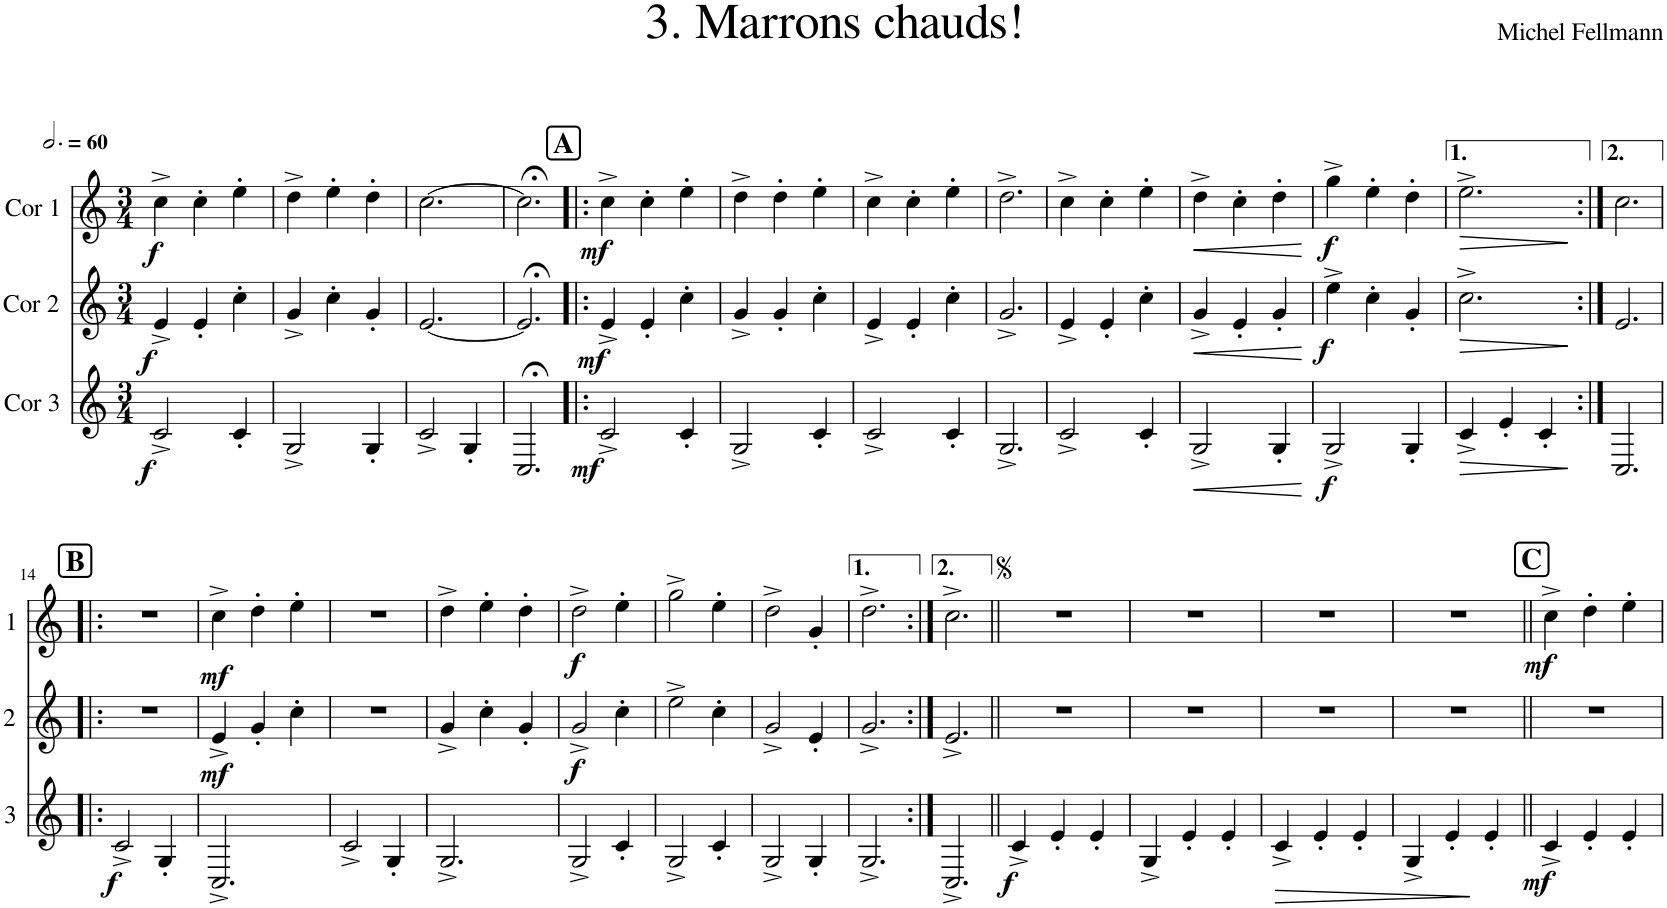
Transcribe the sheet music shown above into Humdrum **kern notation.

**kern	**dynam	**kern	**dynam	**kern	**dynam
*part3	*part3	*part2	*part2	*part1	*part1
*staff3	*staff3	*staff2	*staff2	*staff1	*staff1
*I"Cor 3	*	*I"Cor 2	*	*I"Cor 1	*
*clefG2	*	*clefG2	*	*clefG2	*
*Trd4c7	*	*Trd4c7	*	*Trd4c7	*
*k[]	*	*k[]	*	*k[]	*
*M3/4	*	*M3/4	*	*M3/4	*
*MM180	*	*MM180	*	*MM180	*
=1	=1	=1	=1	=1	=1
!	!LO:DY:b	!	!LO:DY:b	!	!LO:DY:b
2c^/	f	4e^/	f	4cc^\	f
.	.	4e'/	.	4cc'\	.
4c'/	.	4cc'\	.	4ee'\	.
=2	=2	=2	=2	=2	=2
2G^/	.	4g^/	.	4dd^\	.
.	.	4cc'\	.	4ee'\	.
4G'/	.	4g'/	.	4dd'\	.
=3	=3	=3	=3	=3	=3
2c^/	.	[2.e/	.	[2.cc\	.
4G'/	.	.	.	.	.
=4	=4	=4	=4	=4	=4
2.C;</	.	2.e;</]	.	2.cc;<\]	.
!!LO:REH:place=s1:a:B:cj:fs=14:t=A
=5!|:	=5!|:	=5!|:	=5!|:	=5!|:	=5!|:
!	!LO:DY:b	!	!LO:DY:b	!	!LO:DY:b
2c^/	mf	4e^/	mf	4cc^\	mf
.	.	4e'/	.	4cc'\	.
4c'/	.	4cc'\	.	4ee'\	.
=6	=6	=6	=6	=6	=6
2G^/	.	4g^/	.	4dd^\	.
.	.	4g'/	.	4dd'\	.
4c'/	.	4cc'\	.	4ee'\	.
=7	=7	=7	=7	=7	=7
2c^/	.	4e^/	.	4cc^\	.
.	.	4e'/	.	4cc'\	.
4c'/	.	4cc'\	.	4ee'\	.
=8	=8	=8	=8	=8	=8
2.G^/	.	2.g^/	.	2.dd^\	.
=9	=9	=9	=9	=9	=9
2c^/	.	4e^/	.	4cc^\	.
.	.	4e'/	.	4cc'\	.
4c'/	.	4cc'\	.	4ee'\	.
=10	=10	=10	=10	=10	=10
!	!LO:HP:b	!	!LO:HP:b	!	!LO:HP:b
2G^/	<	4g^/	<	4dd^\	<
.	.	4e'/	.	4cc'\	.
4G'/	.	4g'/	.	4dd'\	.
.	[	.	[	.	[
=11	=11	=11	=11	=11	=11
!	!LO:DY:b	!	!LO:DY:b	!	!LO:DY:b
2G^/	f	4ee^\	f	4gg^\	f
.	.	4cc'\	.	4ee'\	.
4G'/	.	4g'/	.	4dd'\	.
=12	=12	=12	=12	=12	=12
!	!LO:HP:b	!	!LO:HP:b	!	!LO:HP:b
4c^/	>	2.cc^\	>	2.ee^\	>
4e'/	.	.	.	.	.
4c'/	.	.	.	.	.
.	]	.	]	.	]
=13:|!	=13:|!	=13:|!	=13:|!	=13:|!	=13:|!
2.C/	.	2.e/	.	2.cc\	.
!!LO:LB:g=z
!!LO:REH:place=s1:a:B:cj:fs=14:t=B
=14!|:	=14!|:	=14!|:	=14!|:	=14!|:	=14!|:
!	!LO:DY:b	!	!	!	!
2c^/	f	2.r	.	2.r	.
4G'/	.	.	.	.	.
=15	=15	=15	=15	=15	=15
!	!	!	!LO:DY:b	!	!LO:DY:b
2.C^/	.	4e^/	mf	4cc^\	mf
.	.	4g'/	.	4dd'\	.
.	.	4cc'\	.	4ee'\	.
=16	=16	=16	=16	=16	=16
2c^/	.	2.r	.	2.r	.
4G'/	.	.	.	.	.
=17	=17	=17	=17	=17	=17
2.G^/	.	4g^/	.	4dd^\	.
.	.	4cc'\	.	4ee'\	.
.	.	4g'/	.	4dd'\	.
=18	=18	=18	=18	=18	=18
!	!	!	!LO:DY:b	!	!LO:DY:b
2G^/	.	2g^/	f	2dd^\	f
4c'/	.	4cc'\	.	4ee'\	.
=19	=19	=19	=19	=19	=19
2G^/	.	2ee^\	.	2gg^\	.
4c'/	.	4cc'\	.	4ee'\	.
=20	=20	=20	=20	=20	=20
2G^/	.	2g^/	.	2dd^\	.
4G'/	.	4e'/	.	4g'/	.
=21	=21	=21	=21	=21	=21
2.G^/	.	2.g^/	.	2.dd^\	.
=22:|!	=22:|!	=22:|!	=22:|!	=22:|!	=22:|!
2.C^/	.	2.e^/	.	2.cc^\	.
=23||	=23||	=23||	=23||	=23||	=23||
!	!LO:DY:b	!	!	!	!
4c^/	f	2.r	.	2.r	.
4e'/	.	.	.	.	.
4e'/	.	.	.	.	.
=24	=24	=24	=24	=24	=24
4G^/	.	2.r	.	2.r	.
4e'/	.	.	.	.	.
4e'/	.	.	.	.	.
=25	=25	=25	=25	=25	=25
!	!LO:HP:b	!	!	!	!
4c^/	>	2.r	.	2.r	.
4e'/	.	.	.	.	.
4e'/	.	.	.	.	.
.	]	.	.	.	.
=26	=26	=26	=26	=26	=26
4G^/	.	2.r	.	2.r	.
4e'/	.	.	.	.	.
4e'/	.	.	.	.	.
!!LO:REH:place=s1:a:B:cj:fs=14:t=C
=27||	=27||	=27||	=27||	=27||	=27||
!	!LO:DY:b	!	!	!	!LO:DY:b
4c^/	mf	2.r	.	4cc^\	mf
4e'/	.	.	.	4dd'\	.
4e'/	.	.	.	4ee'\	.
=	=	=	=	=	=
*-	*-	*-	*-	*-	*-
